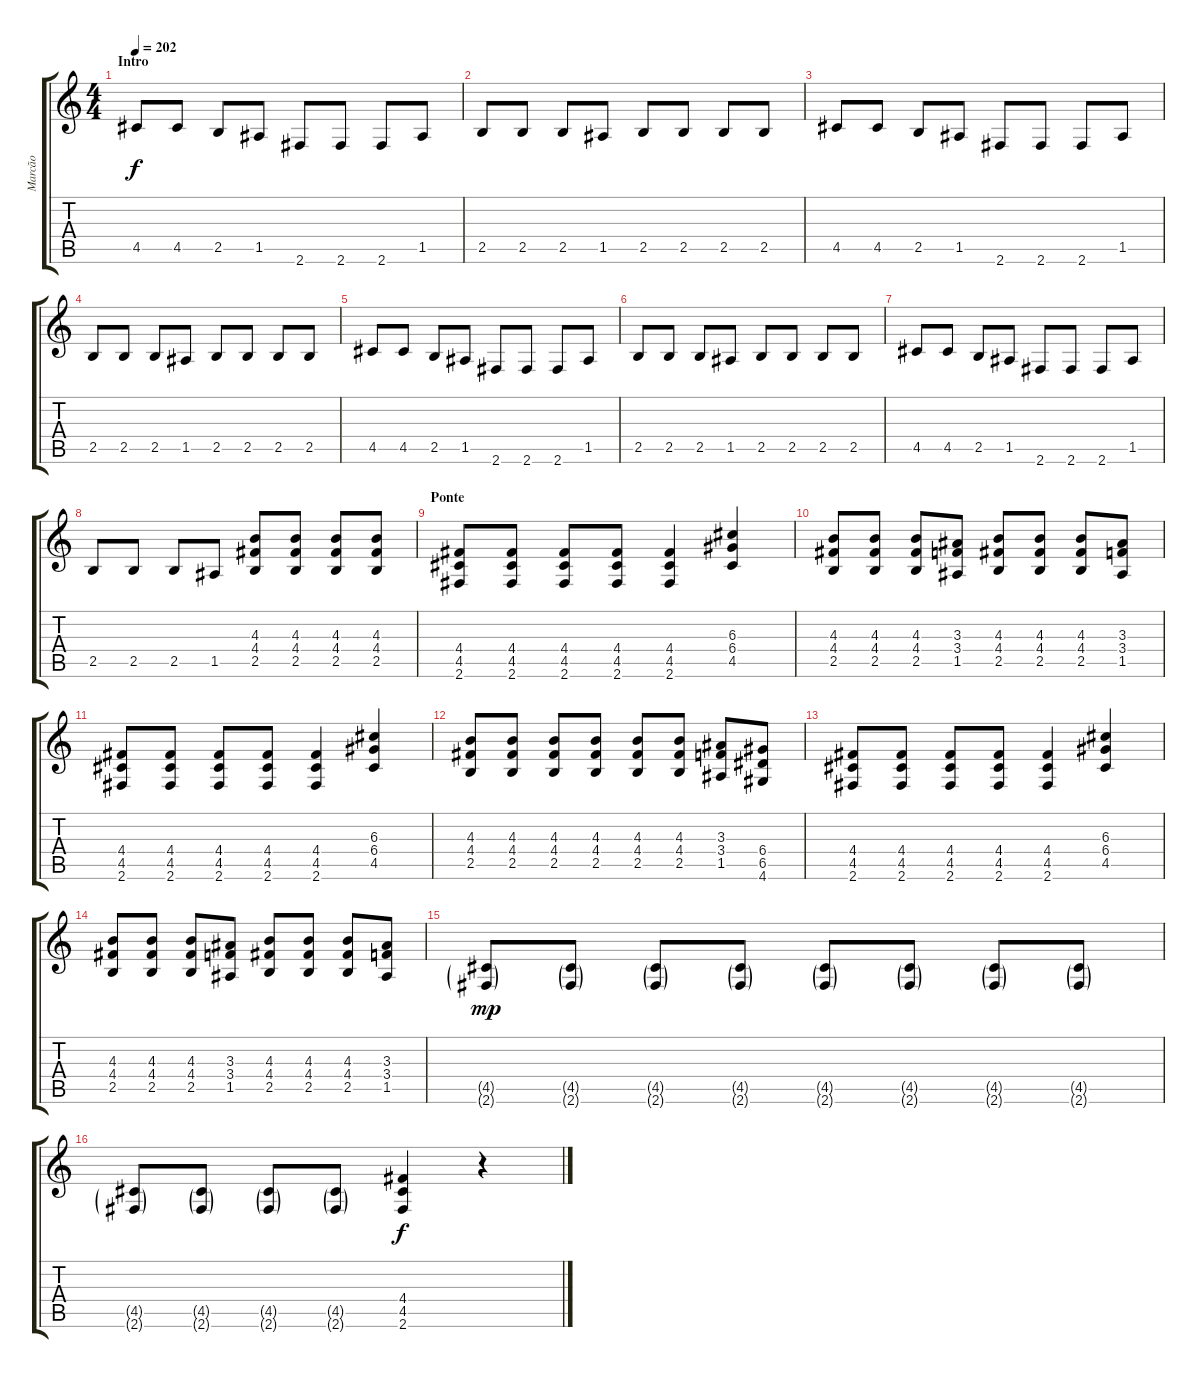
\track ("Marcão" "Marcão") {instrument distortionguitar}
\staff {score tabs}
\tuning (E4 B3 G3 D3 A2 E2) {hide}
\ts (4 4)
\section ("" "Intro")
\tempo 202
\clef g2
\ks c
4.5.8{dy f instrument distortionguitar} 4.5.8 2.5.8 1.5.8 2.6.8 2.6.8 2.6.8 1.5.8 |
2.5.8 2.5.8 2.5.8 1.5.8 2.5.8 2.5.8 2.5.8 2.5.8 |
4.5.8 4.5.8 2.5.8 1.5.8 2.6.8 2.6.8 2.6.8 1.5.8 |
2.5.8 2.5.8 2.5.8 1.5.8 2.5.8 2.5.8 2.5.8 2.5.8 |
4.5.8 4.5.8 2.5.8 1.5.8 2.6.8 2.6.8 2.6.8 1.5.8 |
2.5.8 2.5.8 2.5.8 1.5.8 2.5.8 2.5.8 2.5.8 2.5.8 |
4.5.8 4.5.8 2.5.8 1.5.8 2.6.8 2.6.8 2.6.8 1.5.8 |
2.5.8 2.5.8 2.5.8 1.5.8 (4.3 4.4 2.5).8 (4.3 4.4 2.5).8 (4.3 4.4 2.5).8 (4.3 4.4 2.5).8 |
\section ("" "Ponte")
(4.4 4.5 2.6).8 (4.4 4.5 2.6).8 (4.4 4.5 2.6).8 (4.4 4.5 2.6).8 (4.4 4.5 2.6).4 (6.3 6.4 4.5).4 |
(4.3 4.4 2.5).8 (4.3 4.4 2.5).8 (4.3 4.4 2.5).8 (3.3 3.4 1.5).8 (4.3 4.4 2.5).8 (4.3 4.4 2.5).8 (4.3 4.4 2.5).8 (3.3 3.4 1.5).8 |
(4.4 4.5 2.6).8 (4.4 4.5 2.6).8 (4.4 4.5 2.6).8 (4.4 4.5 2.6).8 (4.4 4.5 2.6).4 (6.3 6.4 4.5).4 |
(4.3 4.4 2.5).8 (4.3 4.4 2.5).8 (4.3 4.4 2.5).8 (4.3 4.4 2.5).8 (4.3 4.4 2.5).8 (4.3 4.4 2.5).8 (3.3 3.4 1.5).8 (6.4 6.5 4.6).8 |
(4.4 4.5 2.6).8 (4.4 4.5 2.6).8 (4.4 4.5 2.6).8 (4.4 4.5 2.6).8 (4.4 4.5 2.6).4 (6.3 6.4 4.5).4 |
(4.3 4.4 2.5).8 (4.3 4.4 2.5).8 (4.3 4.4 2.5).8 (3.3 3.4 1.5).8 (4.3 4.4 2.5).8 (4.3 4.4 2.5).8 (4.3 4.4 2.5).8 (3.3 3.4 1.5).8 |
(4.5{g} 2.6{g}).8{dy mp instrument electricguitarmuted} (4.5{g} 2.6{g}).8 (4.5{g} 2.6{g}).8 (4.5{g} 2.6{g}).8 (4.5{g} 2.6{g}).8 (4.5{g} 2.6{g}).8 (4.5{g} 2.6{g}).8 (4.5{g} 2.6{g}).8 |
(4.5{g} 2.6{g}).8 (4.5{g} 2.6{g}).8 (4.5{g} 2.6{g}).8 (4.5{g} 2.6{g}).8 (4.4 4.5 2.6).4{dy f instrument distortionguitar} r.4
